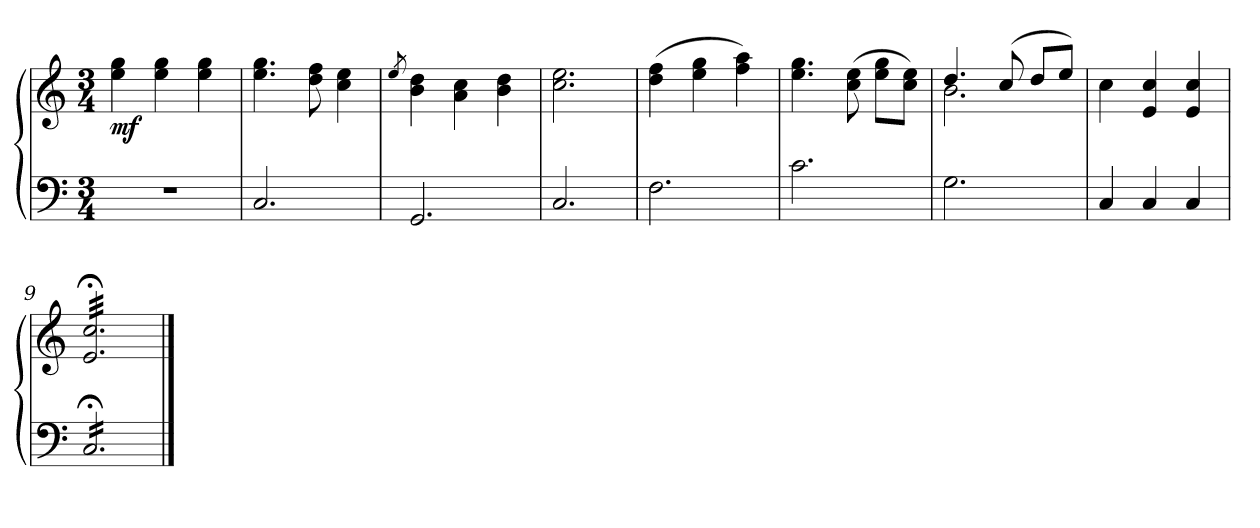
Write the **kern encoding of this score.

**kern	**kern	**dynam
*part1	*part1	*part1
*staff2	*staff1	*staff1/2
*clefF4	*clefG2	*
*k[]	*k[]	*
*M3/4	*M3/4	*
=1	=1	=1
!	!	!LO:DY:b
2.r	4ee\ 4gg\	mf
.	4ee\ 4gg\	.
.	4ee\ 4gg\	.
=2	=2	=2
2.C/	4.ee\ 4.gg\	.
.	8dd\ 8ff\	.
.	4cc\ 4ee\	.
=3	=3	=3
.	8qee/	.
2.GG/	4b\ 4dd\	.
.	4a\ 4cc\	.
.	4b\ 4dd\	.
=4	=4	=4
2.C/	2.cc\ 2.ee\	.
=5	=5	=5
2.F\	(>4dd\ 4ff\	.
.	4ee\ 4gg\	.
.	4ff\ 4aa\)	.
=6	=6	=6
2.c\	4.ee\ 4.gg\	.
.	(>8cc\ 8ee\	.
.	8ee\ 8gg\L	.
.	8cc\ 8ee\J)	.
=7	=7	=7
*	*^	*
2.G\	4.dd/	2.b\	.
.	(>8cc/	.	.
.	8dd/L	.	.
.	8ee/J)	.	.
*	*v	*v	*
=8	=8	=8
4C/	4cc\	.
4C/	4e/ 4cc/	.
4C/	4e/ 4cc/	.
!!LO:LB:g=z
=9	=9	=9
*tremolo	*	*
*	*tremolo	*
16C;</LL	32e;</ 32cc;</LLL	.
.	32e;</ 32cc;</	.
16C;</	32e;</ 32cc;</	.
.	32e;</ 32cc;</	.
16C;</	32e;</ 32cc;</	.
.	32e;</ 32cc;</	.
16C;</	32e;</ 32cc;</	.
.	32e;</ 32cc;</	.
16C;</	32e;</ 32cc;</	.
.	32e;</ 32cc;</	.
16C;</	32e;</ 32cc;</	.
.	32e;</ 32cc;</	.
16C;</	32e;</ 32cc;</	.
.	32e;</ 32cc;</	.
16C;</	32e;</ 32cc;</	.
.	32e;</ 32cc;</	.
16C;</	32e;</ 32cc;</	.
.	32e;</ 32cc;</	.
16C;</	32e;</ 32cc;</	.
.	32e;</ 32cc;</	.
16C;</	32e;</ 32cc;</	.
.	32e;</ 32cc;</	.
16C;</JJ	32e;</ 32cc;</	.
*Xtremolo	*	*
.	32e;</ 32cc;</JJJ	.
*	*Xtremolo	*
==	==	==
*-	*-	*-
